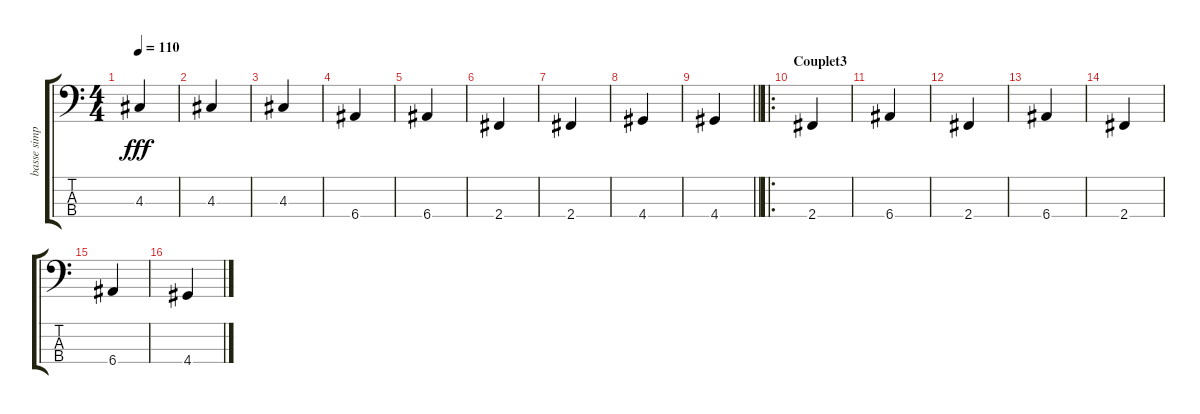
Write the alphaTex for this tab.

\track ("basse simplifie" "basse simp") {instrument electricbassfinger}
\staff {score tabs}
\tuning (G2 D2 A1 E1) {hide}
\ts (4 4)
\tempo 110
\clef f4
\ks c
4.3.4{dy fff} |
4.3.4 |
4.3.4 |
6.4.4 |
6.4.4 |
2.4.4 |
2.4.4 |
4.4.4 |
\barLineRight lightlight
4.4.4 |
\ro
\section ("" "Couplet3")
2.4.4 |
6.4.4 |
2.4.4 |
6.4.4 |
2.4.4 |
6.4.4 |
4.4.4
